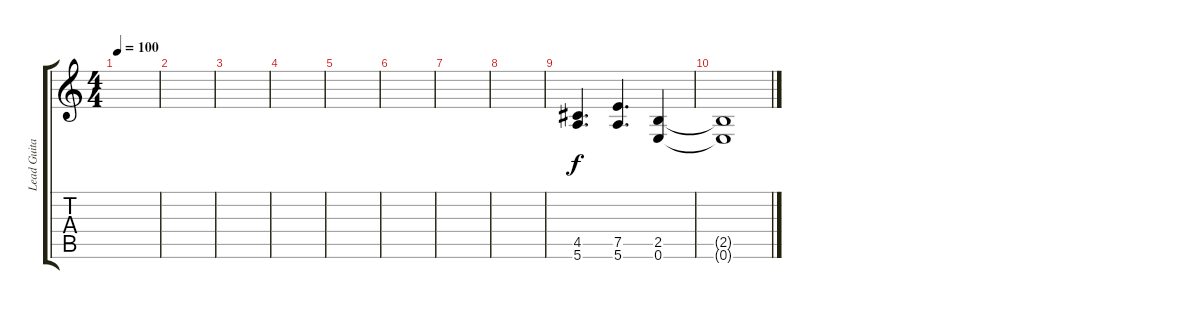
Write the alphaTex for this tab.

\track ("Lead Guitar" "Lead Guita") {instrument acousticguitarsteel}
\staff {score tabs}
\tuning (E4 B3 G3 D3 A2 E2) {hide}
\ts (4 4)
\tempo 100
\clef g2
\ks c
|
|
|
|
|
|
|
|
(4.5 5.6).4{d} (7.5 5.6).4{d} (2.5 0.6).4 |
(2.5{t} 0.6{t}).1
